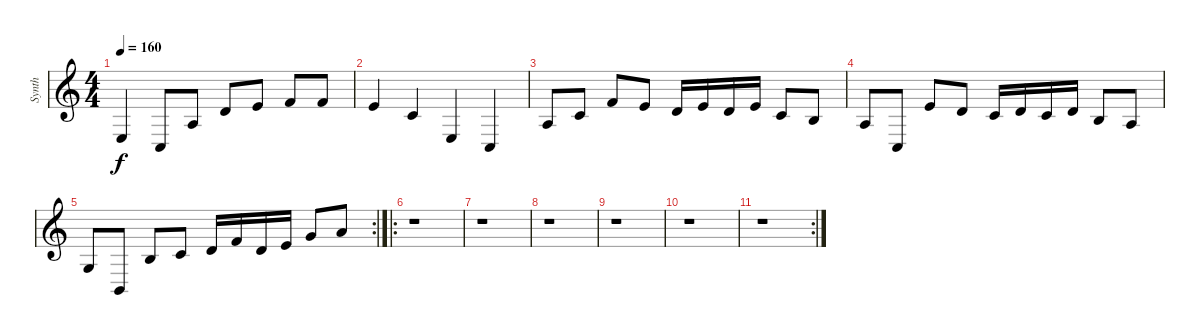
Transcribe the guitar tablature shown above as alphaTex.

\track ("Synth" "Synth") {instrument acousticgrandpiano}
\staff {score}
\tuning (E4 B3 G3 D3 A2 E2) {hide}
\ts (4 4)
\tempo 160
\clef g2
\ks c
2.4.4{dy f} 3.5.8 2.3.8 3.2.8 5.2.8 6.2.8 6.2.8 |
5.2.4 1.2.4 2.4.4 3.5.4 |
2.3.8 1.2.8 6.2.8 5.2.8 3.2.16 5.2.16 3.2.16 5.2.16 1.2.8 0.2.8 |
2.3.8 3.5.8 5.2.8 3.2.8 1.2.16 3.2.16 1.2.16 3.2.16 4.3.8 2.3.8 |
\rc 2
0.3.8 2.5.8 4.3.8 1.2.8 3.2.16 6.2.16 3.2.16 5.2.16 8.2.8 10.2.8 |
\ro
r.1 |
r.1 |
r.1 |
r.1 |
r.1 |
\rc 2
r.1
